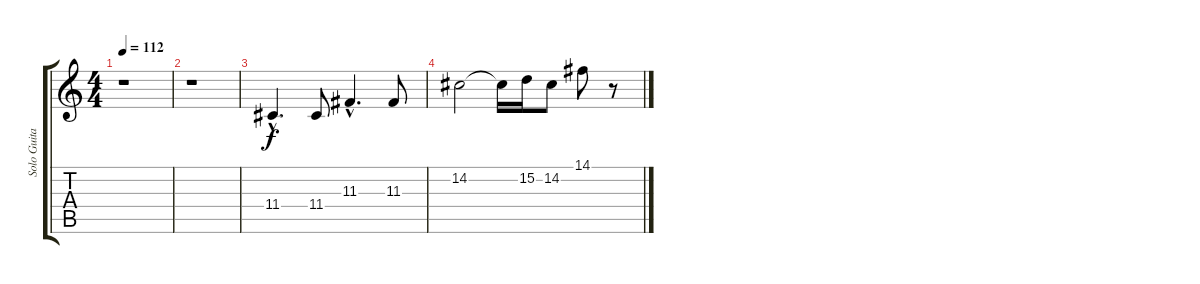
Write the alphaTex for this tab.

\track ("Solo Guitar (Synth)" "Solo Guita") {instrument synthbrass2}
\staff {score tabs}
\tuning (E4 B3 G3 D3 A2 E2) {hide}
\ts (4 4)
\tempo 112
\clef g2
\ks c
r.1{dy f} |
r.1 |
11.4{hac}.4{d} 11.4.8 11.3{hac}.4{d} 11.3.8 |
14.2.2 14.2{t}.16 15.2.16 14.2.8 14.1.8 r.8
